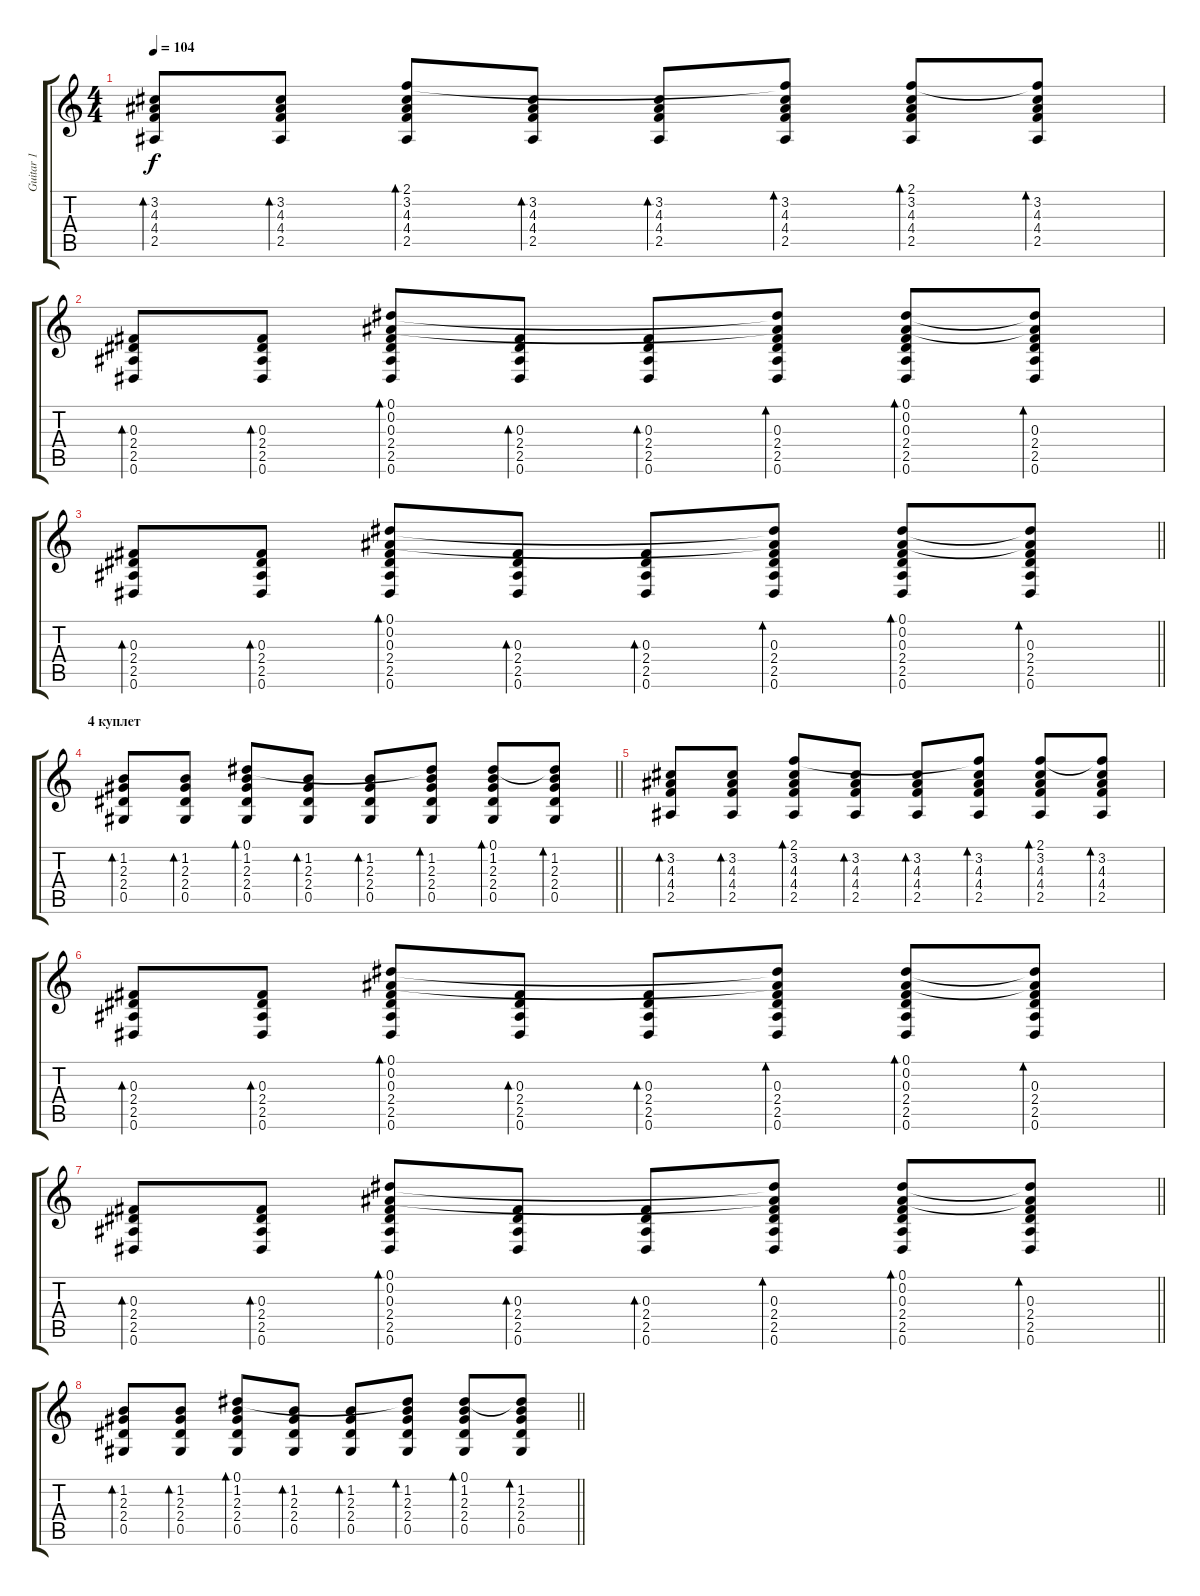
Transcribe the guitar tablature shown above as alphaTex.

\track ("Guitar 1" "Guitar 1") {instrument acousticguitarsteel}
\staff {score tabs}
\tuning (Eb4 Bb3 Gb3 Db3 Ab2 Eb2) {hide}
\ts (4 4)
\tempo 104
\clef g2
\ks c
(3.2 4.3 4.4 2.5).8{bd 30 dy f} (3.2 4.3 4.4 2.5).8{bd 30} (2.1 3.2 4.3 4.4 2.5).8{bd 30} (3.2 4.3 4.4 2.5).8{bd 30} (3.2 4.3 4.4 2.5).8{bd 30} (2.1{t} 3.2 4.3 4.4 2.5).8{bd 30} (2.1 3.2 4.3 4.4 2.5).8{bd 30} (2.1{t} 3.2 4.3 4.4 2.5).8{bd 30} |
(0.3 2.4 2.5 0.6).8{bd 30} (0.3 2.4 2.5 0.6).8{bd 30} (0.1 0.2 0.3 2.4 2.5 0.6).8{bd 30} (0.3 2.4 2.5 0.6).8{bd 30} (0.3 2.4 2.5 0.6).8{bd 30} (0.1{t} 0.2{t} 0.3 2.4 2.5 0.6).8{bd 30} (0.1 0.2 0.3 2.4 2.5 0.6).8{bd 30} (0.1{t} 0.2{t} 0.3 2.4 2.5 0.6).8{bd 30} |
\barLineRight lightlight
(0.3 2.4 2.5 0.6).8{bd 30} (0.3 2.4 2.5 0.6).8{bd 30} (0.1 0.2 0.3 2.4 2.5 0.6).8{bd 30} (0.3 2.4 2.5 0.6).8{bd 30} (0.3 2.4 2.5 0.6).8{bd 30} (0.1{t} 0.2{t} 0.3 2.4 2.5 0.6).8{bd 30} (0.1 0.2 0.3 2.4 2.5 0.6).8{bd 30} (0.1{t} 0.2{t} 0.3 2.4 2.5 0.6).8{bd 30} |
\section ("" "4 куплет")
\barLineRight lightlight
(1.2 2.3 2.4 0.5).8{bd 30} (1.2 2.3 2.4 0.5).8{bd 30} (0.1 1.2 2.3 2.4 0.5).8{bd 30} (1.2 2.3 2.4 0.5).8{bd 30} (1.2 2.3 2.4 0.5).8{bd 30} (0.1{t} 1.2 2.3 2.4 0.5).8{bd 30} (0.1 1.2 2.3 2.4 0.5).8{bd 30} (0.1{t} 1.2 2.3 2.4 0.5).8{bd 30} |
(3.2 4.3 4.4 2.5).8{bd 30} (3.2 4.3 4.4 2.5).8{bd 30} (2.1 3.2 4.3 4.4 2.5).8{bd 30} (3.2 4.3 4.4 2.5).8{bd 30} (3.2 4.3 4.4 2.5).8{bd 30} (2.1{t} 3.2 4.3 4.4 2.5).8{bd 30} (2.1 3.2 4.3 4.4 2.5).8{bd 30} (2.1{t} 3.2 4.3 4.4 2.5).8{bd 30} |
(0.3 2.4 2.5 0.6).8{bd 30} (0.3 2.4 2.5 0.6).8{bd 30} (0.1 0.2 0.3 2.4 2.5 0.6).8{bd 30} (0.3 2.4 2.5 0.6).8{bd 30} (0.3 2.4 2.5 0.6).8{bd 30} (0.1{t} 0.2{t} 0.3 2.4 2.5 0.6).8{bd 30} (0.1 0.2 0.3 2.4 2.5 0.6).8{bd 30} (0.1{t} 0.2{t} 0.3 2.4 2.5 0.6).8{bd 30} |
\barLineRight lightlight
(0.3 2.4 2.5 0.6).8{bd 30} (0.3 2.4 2.5 0.6).8{bd 30} (0.1 0.2 0.3 2.4 2.5 0.6).8{bd 30} (0.3 2.4 2.5 0.6).8{bd 30} (0.3 2.4 2.5 0.6).8{bd 30} (0.1{t} 0.2{t} 0.3 2.4 2.5 0.6).8{bd 30} (0.1 0.2 0.3 2.4 2.5 0.6).8{bd 30} (0.1{t} 0.2{t} 0.3 2.4 2.5 0.6).8{bd 30} |
\barLineRight lightlight
(1.2 2.3 2.4 0.5).8{bd 30} (1.2 2.3 2.4 0.5).8{bd 30} (0.1 1.2 2.3 2.4 0.5).8{bd 30} (1.2 2.3 2.4 0.5).8{bd 30} (1.2 2.3 2.4 0.5).8{bd 30} (0.1{t} 1.2 2.3 2.4 0.5).8{bd 30} (0.1 1.2 2.3 2.4 0.5).8{bd 30} (0.1{t} 1.2 2.3 2.4 0.5).8{bd 30}
